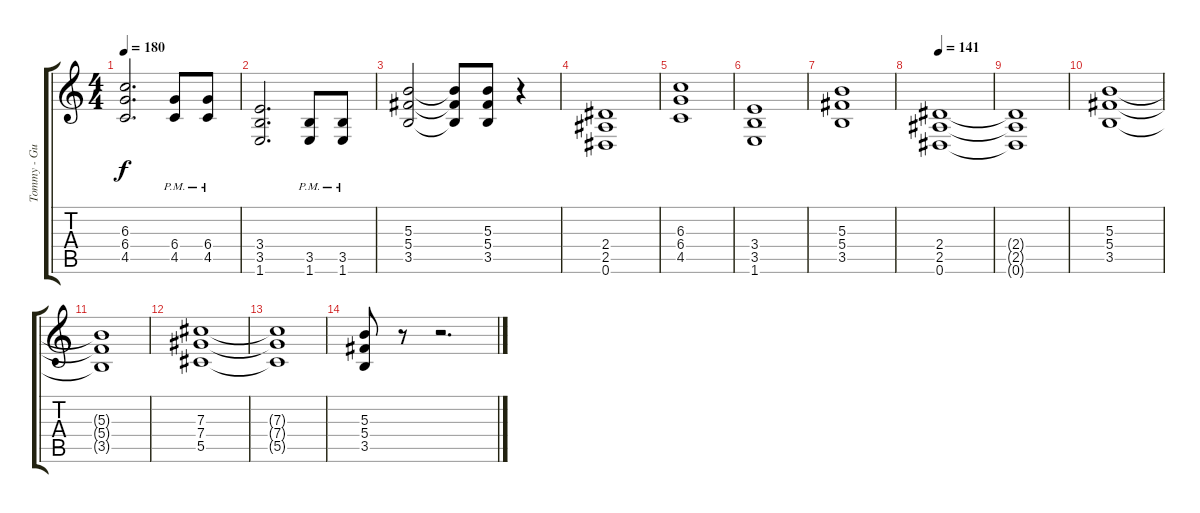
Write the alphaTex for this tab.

\track ("Tommy - Guitar 2" "Tommy - Gu") {instrument distortionguitar}
\staff {score tabs}
\tuning (Eb4 Bb3 Gb3 Db3 Ab2 Eb2) {hide}
\ts (4 4)
\tempo 180
\clef g2
\ks c
(6.3 6.4 4.5).2{d dy f} (6.4{pm} 4.5{pm}).8 (6.4{pm} 4.5{pm}).8 |
(3.4 3.5 1.6).2{d} (3.5{pm} 1.6{pm}).8 (3.5{pm} 1.6{pm}).8 |
(5.3 5.4 3.5).2 (5.3{t} 5.4{t} 3.5{t}).8 (5.3 5.4 3.5).8 r.4 |
(2.4 2.5 0.6).1 |
(6.3 6.4 4.5).1 |
(3.4 3.5 1.6).1 |
(5.3 5.4 3.5).1 |
\tempo 141
(2.4 2.5 0.6).1 |
(2.4{t} 2.5{t} 0.6{t}).1 |
(5.3 5.4 3.5).1 |
(5.3{t} 5.4{t} 3.5{t}).1 |
(7.3 7.4 5.5).1 |
(7.3{t} 7.4{t} 5.5{t}).1 |
(5.3 5.4 3.5).8 r.8 r.2{d}
